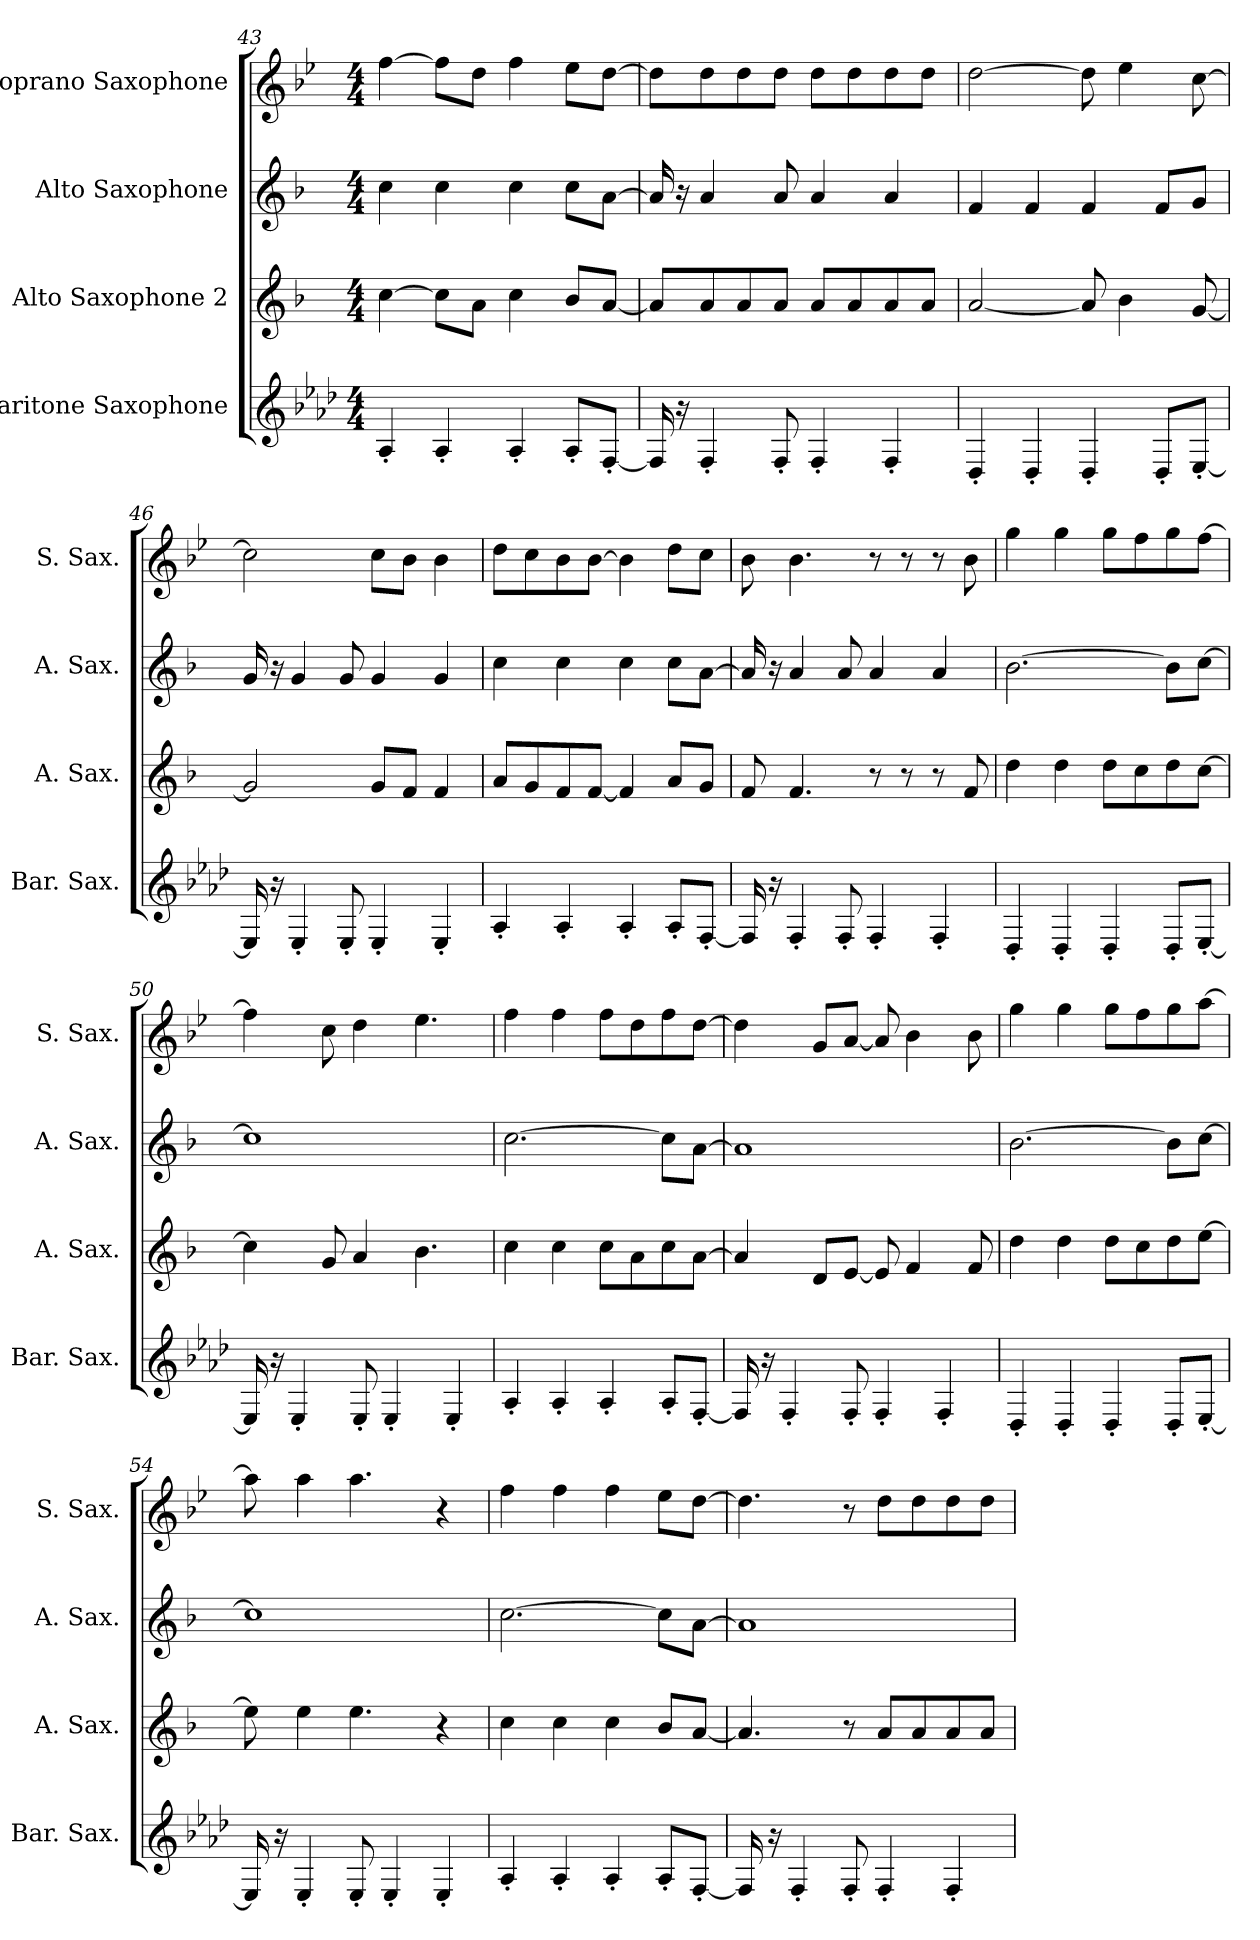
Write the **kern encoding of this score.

**kern	**kern	**kern	**kern
*part4	*part3	*part2	*part1
*staff4	*staff3	*staff2	*staff1
*I"Baritone Saxophone	*I"Alto Saxophone 2	*I"Alto Saxophone	*I"Soprano Saxophone
*I'Bar. Sax.	*I'A. Sax.	*I'A. Sax.	*I'S. Sax.
*clefG2	*clefG2	*clefG2	*clefG2
*ITrd12c21	*ITrd5c9	*ITrd5c9	*ITrd1c2
*k[b-e-a-d-]	*k[b-e-a-d-]	*k[b-e-a-d-]	*k[b-e-a-d-]
*M4/4	*M4/4	*M4/4	*M4/4
=43	=43	=43	=43
4AA-'/	[4e-\	4e-\	[4ee-\
4AA-'/	8e-\L]	4e-\	8ee-\L]
.	8c\J	.	8cc\J
4AA-'/	4e-\	4e-\	4ee-\
8AA-'/L	8d-/L	8e-\L	8dd-\L
[8FF'/J	[8c/J	[8c\J	[8cc\J
!!LO:LB:g=z
=44	=44	=44	=44
16FF/]	8c/L]	16c/]	8cc\L]
16r	.	16r	.
4FF'/	8c/	4c/	8cc\
.	8c/	.	8cc\
8FF'/	8c/J	8c/	8cc\J
4FF'/	8c/L	4c/	8cc\L
.	8c/	.	8cc\
4FF'/	8c/	4c/	8cc\
.	8c/J	.	8cc\J
=45	=45	=45	=45
4DD-'/	[2c/	4A-/	[2cc\
4DD-'/	.	4A-/	.
4DD-'/	8c/]	4A-/	8cc\]
.	4d-\	.	4dd-\
8DD-'/L	.	8A-/L	.
[8EE-'/J	[8B-/	8B-/J	[8b-\
=46	=46	=46	=46
16EE-/]	2B-/]	16B-/	2b-\]
16r	.	16r	.
4EE-'/	.	4B-/	.
8EE-'/	.	8B-/	.
4EE-'/	8B-/L	4B-/	8b-\L
.	8A-/J	.	8a-\J
4EE-'/	4A-/	4B-/	4a-\
=47	=47	=47	=47
4AA-'/	8c/L	4e-\	8cc\L
.	8B-/	.	8b-\
4AA-'/	8A-/	4e-\	8a-\
.	[8A-/J	.	[8a-\J
4AA-'/	4A-/]	4e-\	4a-\]
8AA-'/L	8c/L	8e-\L	8cc\L
[8FF'/J	8B-/J	[8c\J	8b-\J
!!LO:LB:g=z
=48	=48	=48	=48
16FF/]	8A-/	16c/]	8a-\
16r	.	16r	.
4FF'/	4.A-/	4c/	4.a-\
8FF'/	.	8c/	.
4FF'/	8r	4c/	8r
.	8r	.	8r
4FF'/	8r	4c/	8r
.	8A-/	.	8a-\
=49	=49	=49	=49
4DD-'/	4f\	[2.d-\	4ff\
4DD-'/	4f\	.	4ff\
4DD-'/	8f\L	.	8ff\L
.	8e-\	.	8ee-\
8DD-'/L	8f\	8d-\L]	8ff\
[8EE-'/J	[8e-\J	[8e-\J	[8ee-\J
=50	=50	=50	=50
16EE-/]	4e-\]	1e-]	4ee-\]
16r	.	.	.
4EE-'/	.	.	.
.	8B-/	.	8b-\
8EE-'/	4c/	.	4cc\
4EE-'/	.	.	.
.	4.d-\	.	4.dd-\
4EE-'/	.	.	.
=51	=51	=51	=51
4AA-'/	4e-\	[2.e-\	4ee-\
4AA-'/	4e-\	.	4ee-\
4AA-'/	8e-\L	.	8ee-\L
.	8c\	.	8cc\
8AA-'/L	8e-\	8e-\L]	8ee-\
[8FF'/J	[8c\J	[8c\J	[8cc\J
=52	=52	=52	=52
16FF/]	4c/]	1c]	4cc\]
16r	.	.	.
4FF'/	.	.	.
.	8F/L	.	8f/L
8FF'/	[8G/J	.	[8g/J
4FF'/	8G/]	.	8g/]
.	4A-/	.	4a-\
4FF'/	.	.	.
.	8A-/	.	8a-\
!!LO:PB:g=z
=53	=53	=53	=53
4DD-'/	4f\	[2.d-\	4ff\
4DD-'/	4f\	.	4ff\
4DD-'/	8f\L	.	8ff\L
.	8e-\	.	8ee-\
8DD-'/L	8f\	8d-\L]	8ff\
[8EE-'/J	[8g\J	[8e-\J	[8gg\J
=54	=54	=54	=54
16EE-/]	8g\]	1e-]	8gg\]
16r	.	.	.
4EE-'/	4g\	.	4gg\
8EE-'/	4.g\	.	4.gg\
4EE-'/	.	.	.
4EE-'/	4r	.	4r
=55	=55	=55	=55
4AA-'/	4e-\	[2.e-\	4ee-\
4AA-'/	4e-\	.	4ee-\
4AA-'/	4e-\	.	4ee-\
8AA-'/L	8d-/L	8e-\L]	8dd-\L
[8FF'/J	[8c/J	[8c\J	[8cc\J
=56	=56	=56	=56
16FF/]	4.c/]	1c]	4.cc\]
16r	.	.	.
4FF'/	.	.	.
8FF'/	8r	.	8r
4FF'/	8c/L	.	8cc\L
.	8c/	.	8cc\
4FF'/	8c/	.	8cc\
.	8c/J	.	8cc\J
=	=	=	=
*-	*-	*-	*-
